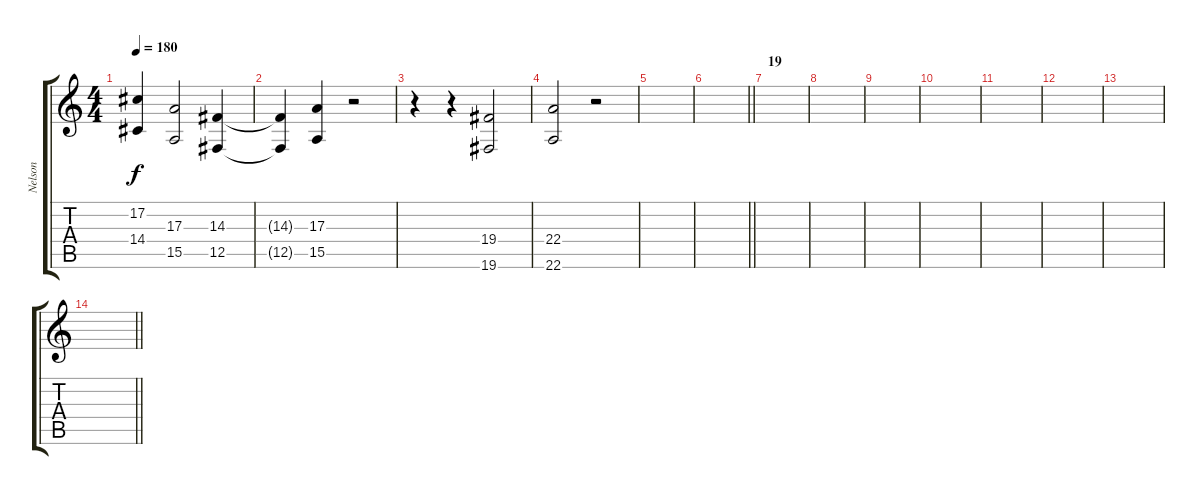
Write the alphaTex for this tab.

\track ("Nelson" "Nelson") {instrument viola}
\staff {score tabs}
\tuning (Db4 Ab3 E3 B2 Gb2 B1) {hide}
\ts (4 4)
\tempo 180
\clef g2
\ks c
(17.2{t} 14.4{t}).4{dy f} (17.3 15.5).2 (14.3 12.5).4 |
(14.3{t} 12.5{t}).4 (17.3 15.5).4 r.2 |
r.4 r.4 (19.4 19.6).2 |
(22.4 22.6).2 r.2 |
|
\barLineRight lightlight
|
\section ("" "19")
|
|
|
|
|
|
|
\barLineRight lightlight
